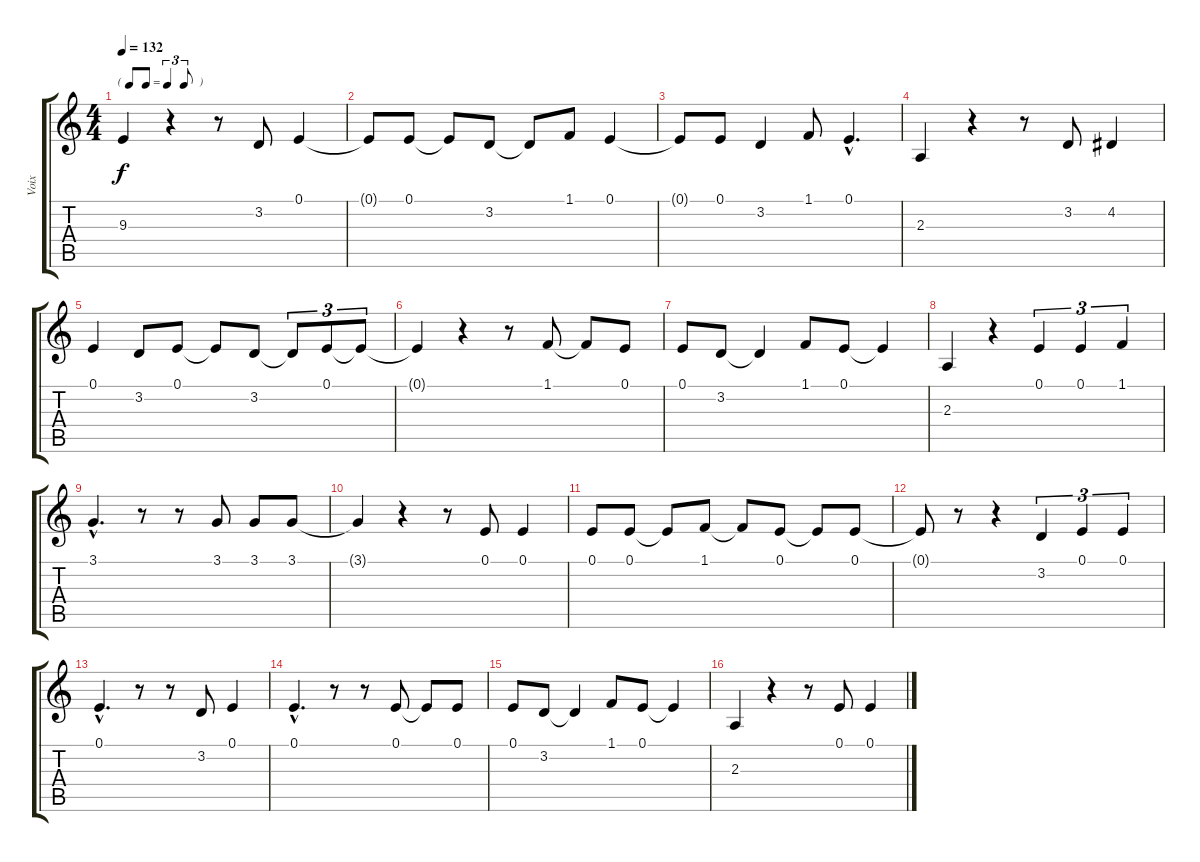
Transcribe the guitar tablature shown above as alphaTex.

\track ("Voix" "Voix") {instrument synthvoice}
\staff {score tabs}
\tuning (E4 B3 G3 D3 A2 E2) {hide}
\ts (4 4)
\tf triplet8th
\tempo 132
\clef g2
\ks c
9.3{t}.4{dy f} r.4 r.8 3.2.8 0.1.4 |
0.1{t}.8 0.1.8 0.1{t}.8 3.2.8 3.2{t}.8 1.1.8 0.1.4 |
0.1{t}.8 0.1.8 3.2.4 1.1.8 0.1{hac}.4{d} |
2.3.4 r.4 r.8 3.2.8 4.2.4 |
0.1.4 3.2.8 0.1.8 0.1{t}.8 3.2.8 3.2{t}.8{tu (3 2)} 0.1.8{tu (3 2)} 0.1{t}.8{tu (3 2)} |
0.1{t}.4 r.4 r.8 1.1.8 1.1{t}.8 0.1.8 |
0.1.8 3.2.8 3.2{t}.4 1.1.8 0.1.8 0.1{t}.4 |
2.3.4 r.4 0.1.4{tu (3 2)} 0.1.4{tu (3 2)} 1.1.4{tu (3 2)} |
3.1{hac}.4{d} r.8 r.8 3.1.8 3.1.8 3.1.8 |
3.1{t}.4 r.4 r.8 0.1.8 0.1.4 |
0.1.8 0.1.8 0.1{t}.8 1.1.8 1.1{t}.8 0.1.8 0.1{t}.8 0.1.8 |
0.1{t}.8 r.8 r.4 3.2.4{tu (3 2)} 0.1.4{tu (3 2)} 0.1.4{tu (3 2)} |
0.1{hac}.4{d} r.8 r.8 3.2.8 0.1.4 |
0.1{hac}.4{d} r.8 r.8 0.1.8 0.1{t}.8 0.1.8 |
0.1.8 3.2.8 3.2{t}.4 1.1.8 0.1.8 0.1{t}.4 |
2.3.4 r.4 r.8 0.1.8 0.1.4
